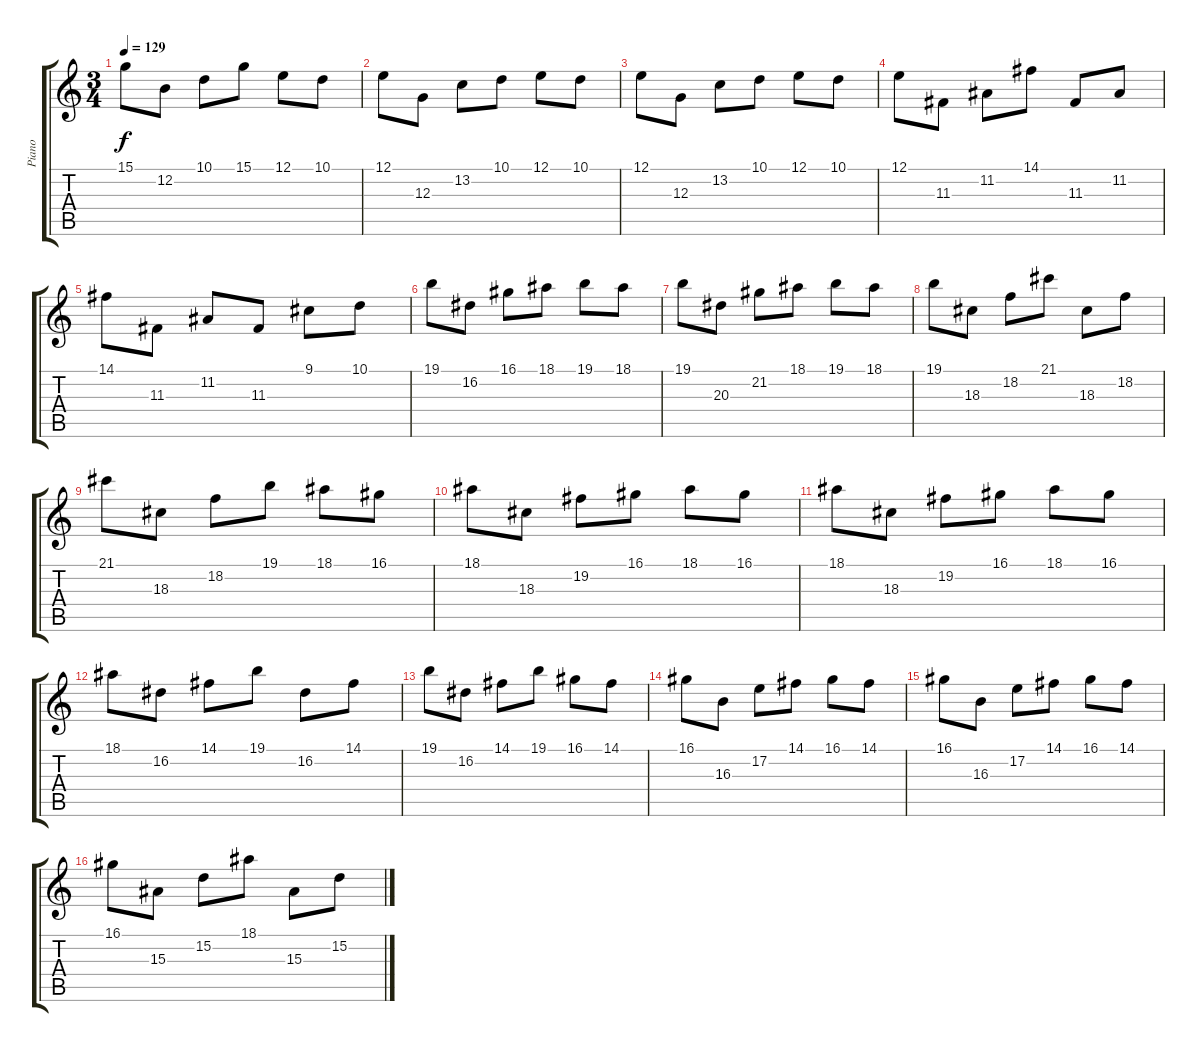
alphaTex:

\track ("Piano" "Piano") {instrument brightacousticpiano}
\staff {score tabs}
\tuning (E4 B3 G3 D3 A2 E2) {hide}
\ts (3 4)
\tempo 129
\clef g2
\ks c
15.1.8{dy f} 12.2.8 10.1.8 15.1.8 12.1.8 10.1.8 |
12.1.8 12.3.8 13.2.8 10.1.8 12.1.8 10.1.8 |
12.1.8 12.3.8 13.2.8 10.1.8 12.1.8 10.1.8 |
12.1.8 11.3.8 11.2.8 14.1.8 11.3.8 11.2.8 |
14.1.8 11.3.8 11.2.8 11.3.8 9.1.8 10.1.8 |
19.1.8 16.2.8 16.1.8 18.1.8 19.1.8 18.1.8 |
19.1.8 20.3.8 21.2.8 18.1.8 19.1.8 18.1.8 |
19.1.8 18.3.8 18.2.8 21.1.8 18.3.8 18.2.8 |
21.1.8 18.3.8 18.2.8 19.1.8 18.1.8 16.1.8 |
18.1.8 18.3.8 19.2.8 16.1.8 18.1.8 16.1.8 |
18.1.8 18.3.8 19.2.8 16.1.8 18.1.8 16.1.8 |
18.1.8 16.2.8 14.1.8 19.1.8 16.2.8 14.1.8 |
19.1.8 16.2.8 14.1.8 19.1.8 16.1.8 14.1.8 |
16.1.8 16.3.8 17.2.8 14.1.8 16.1.8 14.1.8 |
16.1.8 16.3.8 17.2.8 14.1.8 16.1.8 14.1.8 |
16.1.8 15.3.8 15.2.8 18.1.8 15.3.8 15.2.8
